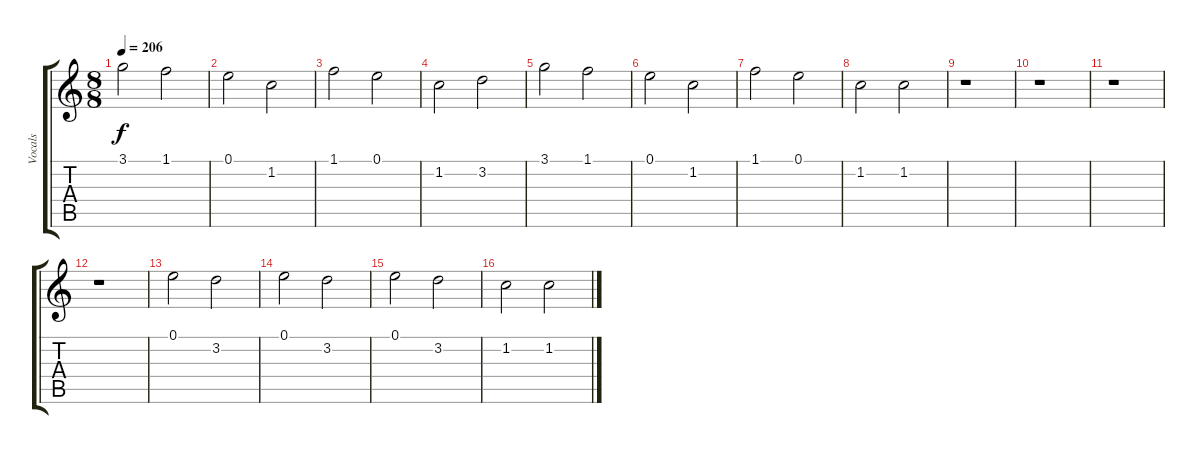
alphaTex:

\track ("Vocals" "Vocals") {instrument electricguitarjazz}
\staff {score tabs}
\tuning (E4 B3 G3 D3 A2 E2) {hide}
\ts (8 8)
\tempo 206
\clef g2
\ks c
3.1.2{dy f} 1.1.2 |
0.1.2 1.2.2 |
1.1.2 0.1.2 |
1.2.2 3.2.2 |
3.1.2 1.1.2 |
0.1.2 1.2.2 |
1.1.2 0.1.2 |
1.2.2 1.2.2 |
r.1 |
r.1 |
r.1 |
r.1 |
0.1.2 3.2.2 |
0.1.2 3.2.2 |
0.1.2 3.2.2 |
1.2.2 1.2.2
